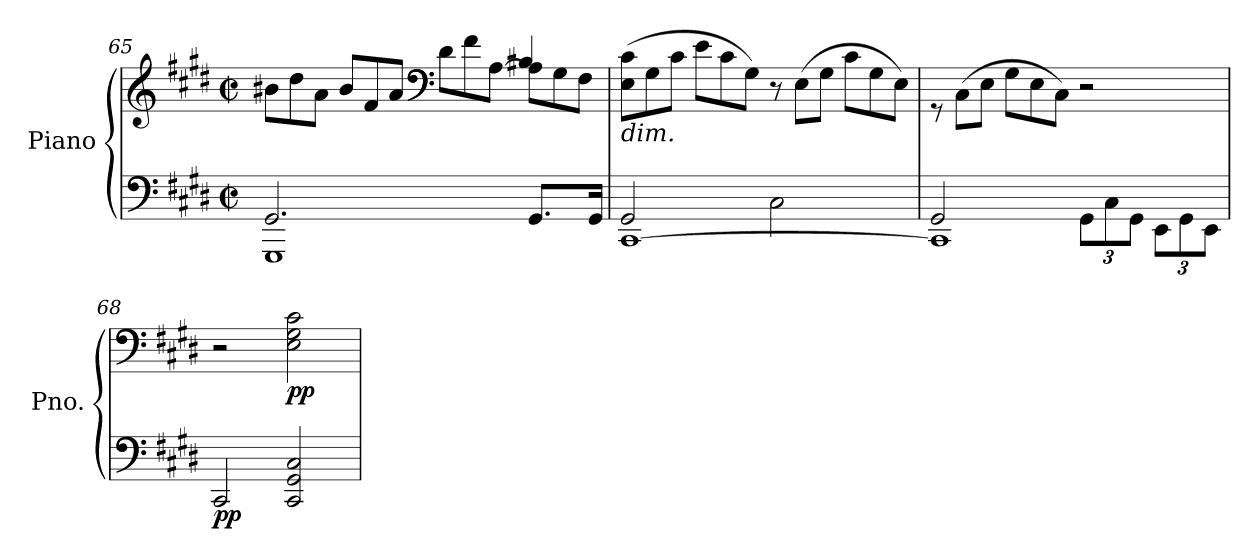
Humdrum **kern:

**kern	**kern	**dynam
*part1	*part1	*part1
*staff2	*staff1	*staff1/2
*I"Piano	*	*
*I'Pno.	*	*
*clefF4	*clefG2	*
*k[f#c#g#d#]	*k[f#c#g#d#]	*
*M2/2	*M2/2	*
*met(c|)	*met(c|)	*
=65	=65	=65
*^	*	*
*	*	*Xtuplet	*
*	*	*^	*
1GGG#	2.GG#/	12b#X\L	2ryy	.
.	.	12dd#\	.	.
.	.	12a\J	.	.
.	.	12b#/L	.	.
.	.	12f#/	.	.
.	.	12a/J	.	.
*	*	*clefF4	*	*
.	.	12d#\L	4ryy	.
.	.	12f#\	.	.
.	.	[12A\J	.	.
.	8.GG#/L	12A\L]	4B#X/	.
.	.	12G#\	.	.
.	.	12F#\J	.	.
.	16GG#/Jk	.	.	.
*	*	*v	*v	*
=66	=66	=66	=66
!	!	!LO:TX:b:i:t=dim.	!
[1CC#	2GG#/	(>12E\ 12c#\L	.
.	.	12G#\	.
.	.	12c#\J	.
.	.	12e\L	.
.	.	12c#\	.
.	.	12G#\J)	.
.	2C#\	12r	.
.	.	(>12E\L	.
.	.	12G#\J	.
.	.	12c#\L	.
.	.	12G#\	.
.	.	12E\J)	.
=67	=67	=67	=67
1CC#]	2GG#/	12rGG	.
.	.	(>12C#\L	.
.	.	12E\J	.
.	.	12G#\L	.
.	.	12E\	.
.	.	12C#\J)	.
*	*Xbrackettup	*	*
.	12GG#\L	2r	.
.	12C#\	.	.
.	12GG#\J	.	.
.	12EE\L	.	.
.	12GG#\	.	.
.	12EE\J	.	.
!!LO:LB:g=z
=68	=68	=68	=68
!	!	!	!LO:DY:b=2
*v	*v	*	*
2CC#/	2r	pp
!	!	!LO:DY:b
2CC#/ 2GG#/ 2C#/	2E\ 2G#\ 2c#\	pp
=	=	=
*-	*-	*-
